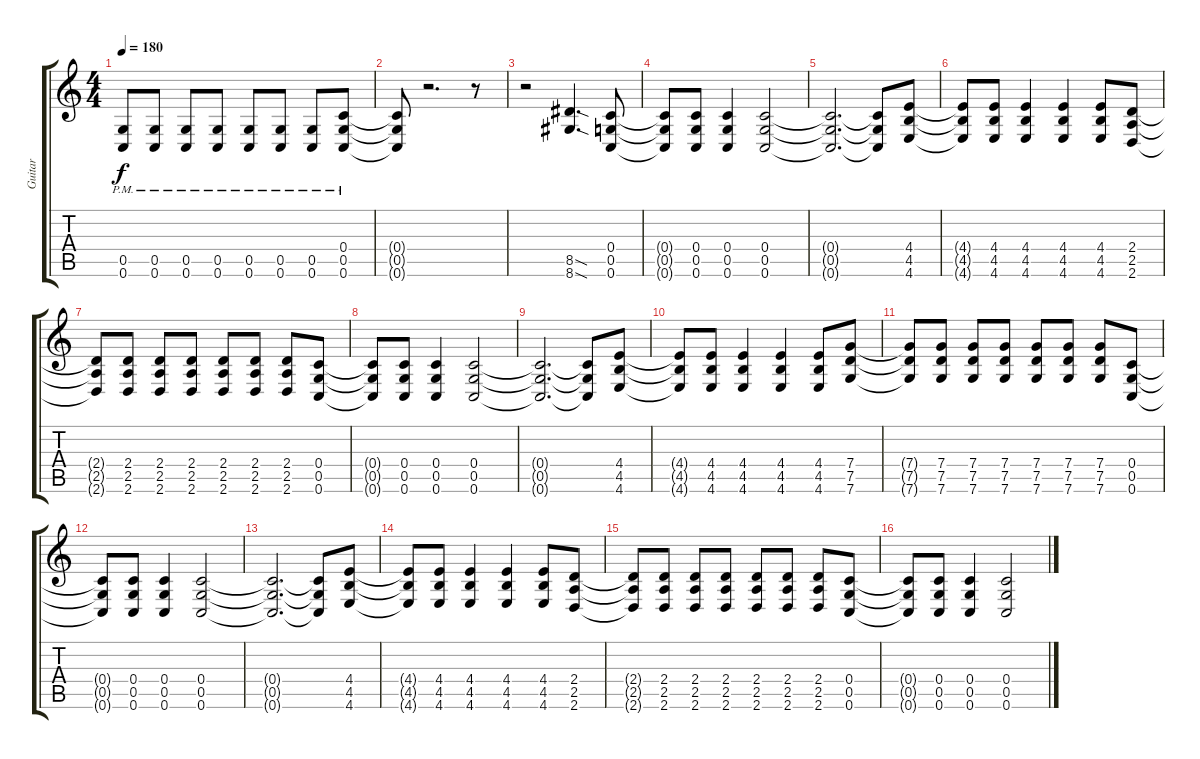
\track ("Guitar" "Guitar") {instrument distortionguitar}
\staff {score tabs}
\tuning (D4 A3 F3 C3 G2 C2) {hide}
\ts (4 4)
\tempo 180
\clef g2
\ks c
(0.5{pm} 0.6{pm}).8{dy f} (0.5{pm} 0.6{pm}).8 (0.5{pm} 0.6{pm}).8 (0.5{pm} 0.6{pm}).8 (0.5{pm} 0.6{pm}).8 (0.5{pm} 0.6{pm}).8 (0.5{pm} 0.6{pm}).8 (0.4 0.5{pm} 0.6{pm}).8 |
(0.4{t} 0.5{t} 0.6{t}).8 r.2{d} r.8 |
r.2 (8.5{sod} 8.6{sod}).4{d} (0.4 0.5 0.6).8 |
(0.4{t} 0.5{t} 0.6{t}).8 (0.4 0.5 0.6).8 (0.4 0.5 0.6).4 (0.4 0.5 0.6).2 |
(0.4{t} 0.5{t} 0.6{t}).2{d} (0.4{t} 0.5{t} 0.6{t}).8 (4.4 4.5 4.6).8 |
(4.4{t} 4.5{t} 4.6{t}).8 (4.4 4.5 4.6).8 (4.4 4.5 4.6).4 (4.4 4.5 4.6).4 (4.4 4.5 4.6).8 (2.4 2.5 2.6).8 |
(2.4{t} 2.5{t} 2.6{t}).8 (2.4 2.5 2.6).8 (2.4 2.5 2.6).8 (2.4 2.5 2.6).8 (2.4 2.5 2.6).8 (2.4 2.5 2.6).8 (2.4 2.5 2.6).8 (0.4 0.5 0.6).8 |
(0.4{t} 0.5{t} 0.6{t}).8 (0.4 0.5 0.6).8 (0.4 0.5 0.6).4 (0.4 0.5 0.6).2 |
(0.4{t} 0.5{t} 0.6{t}).2{d} (0.4{t} 0.5{t} 0.6{t}).8 (4.4 4.5 4.6).8 |
(4.4{t} 4.5{t} 4.6{t}).8 (4.4 4.5 4.6).8 (4.4 4.5 4.6).4 (4.4 4.5 4.6).4 (4.4 4.5 4.6).8 (7.4 7.5 7.6).8 |
(7.4{t} 7.5{t} 7.6{t}).8 (7.4 7.5 7.6).8 (7.4 7.5 7.6).8 (7.4 7.5 7.6).8 (7.4 7.5 7.6).8 (7.4 7.5 7.6).8 (7.4 7.5 7.6).8 (0.4 0.5 0.6).8 |
(0.4{t} 0.5{t} 0.6{t}).8 (0.4 0.5 0.6).8 (0.4 0.5 0.6).4 (0.4 0.5 0.6).2 |
(0.4{t} 0.5{t} 0.6{t}).2{d} (0.4{t} 0.5{t} 0.6{t}).8 (4.4 4.5 4.6).8 |
(4.4{t} 4.5{t} 4.6{t}).8 (4.4 4.5 4.6).8 (4.4 4.5 4.6).4 (4.4 4.5 4.6).4 (4.4 4.5 4.6).8 (2.4 2.5 2.6).8 |
(2.4{t} 2.5{t} 2.6{t}).8 (2.4 2.5 2.6).8 (2.4 2.5 2.6).8 (2.4 2.5 2.6).8 (2.4 2.5 2.6).8 (2.4 2.5 2.6).8 (2.4 2.5 2.6).8 (0.4 0.5 0.6).8 |
(0.4{t} 0.5{t} 0.6{t}).8 (0.4 0.5 0.6).8 (0.4 0.5 0.6).4 (0.4 0.5 0.6).2
